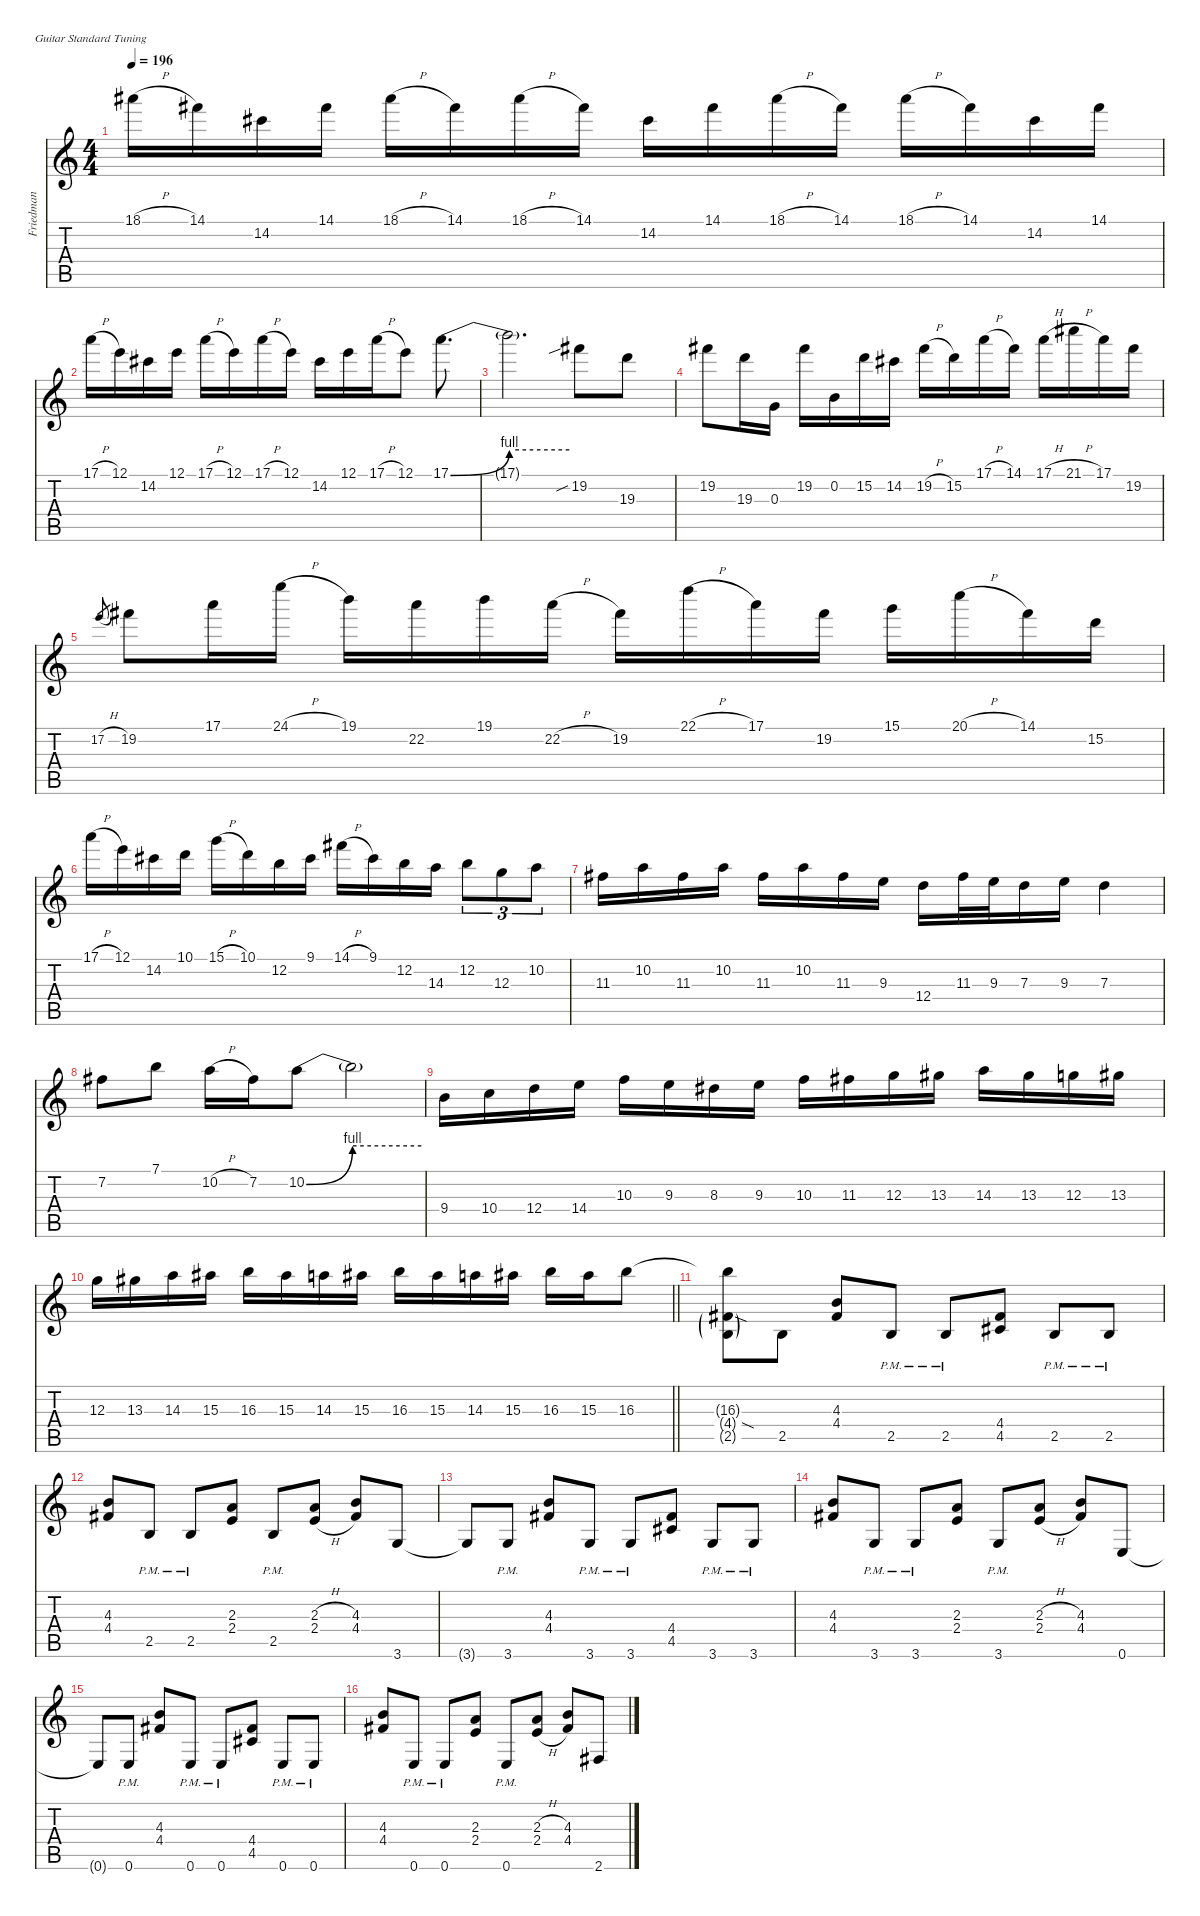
\defaultSystemsLayout 4
\hideDynamics
\bracketExtendMode nobrackets
\firstSystemTrackNameMode fullname
\otherSystemsTrackNameOrientation horizontal
\track ("Friedman" "od.guit.") {mute instrument overdrivenguitar}
\staff {score tabs}
\tuning (E4 B3 G3 D3 A2 E2)
\ts (4 4)
\tempo 196
\clef g2
\ks c
18.1{h acc #}.16{dy f beam Down} 14.1{acc #}.16{beam Down} 14.2{acc #}.16{beam Down} 14.1{acc #}.16{beam Down} 18.1{h acc #}.16{beam Down} 14.1{acc #}.16{beam Down} 18.1{h acc #}.16{beam Down} 14.1{acc #}.16{beam Down} 14.2{acc #}.16{beam Down} 14.1{acc #}.16{beam Down} 18.1{h acc #}.16{beam Down} 14.1{acc #}.16{beam Down} 18.1{h acc #}.16{beam Down} 14.1{acc #}.16{beam Down} 14.2{acc #}.16{beam Down} 14.1{acc #}.16{beam Down} |
17.1{h}.16{beam Down} 12.1.16{beam Down} 14.2{acc #}.16{beam Down} 12.1.16{beam Down} 17.1{h}.16{beam Down} 12.1.16{beam Down} 17.1{h}.16{beam Down} 12.1.16{beam Down} 14.2{acc #}.16{beam Down} 12.1.16{beam Down} 17.1{h}.16{beam Down} 12.1.8{beam Down} 17.1{be (bend 0 0 60 4)}.8{d beam Down} |
17.1{be (hold 0 4 60 4) t}.2{d beam Down} 19.2{sib acc #}.8{beam Down} 19.3.8{beam Down} |
19.2{acc #}.8{beam Down} 19.3.16{beam Down} 0.3.16{beam Down} 19.2{acc #}.16{beam Down} 0.2.16{beam Down} 15.2.16{beam Down} 14.2{acc #}.16{beam Down} 19.2{h acc #}.16{beam Down} 15.2.16{beam Down} 17.1{h}.16{beam Down} 14.1{acc #}.16{beam Down} 17.1{h}.16{beam Down} 21.1{h acc #}.16{beam Down} 17.1.16{beam Down} 19.2{acc #}.16{beam Down} |
17.2{h}.8{gr dy mf beam Up} 19.2{acc #}.8{dy f beam Down} 17.1.16{beam Down} 24.1{h}.16{beam Down} 19.1.16{beam Down} 22.2.16{beam Down} 19.1.16{beam Down} 22.2{h}.16{beam Down} 19.2{acc #}.16{beam Down} 22.1{h}.16{beam Down} 17.1.16{beam Down} 19.2{acc #}.16{beam Down} 15.1.16{beam Down} 20.1{h}.16{beam Down} 14.1{acc #}.16{beam Down} 15.2.16{beam Down} |
17.1{h}.16{beam Down} 12.1.16{beam Down} 14.2{acc #}.16{beam Down} 10.1.16{beam Down} 15.1{h}.16{beam Down} 10.1.16{beam Down} 12.2.16{beam Down} 9.1{acc #}.16{beam Down} 14.1{h acc #}.16{beam Down} 9.1{acc #}.16{beam Down} 12.2.16{beam Down} 14.3.16{beam Down} 12.2.8{tu (3 2) beam Down} 12.3.8{tu (3 2) beam Down} 10.2.8{tu (3 2) beam Down} |
11.3{acc #}.16{beam Down} 10.2.16{beam Down} 11.3{acc #}.16{beam Down} 10.2.16{beam Down} 11.3{acc #}.16{beam Down} 10.2.16{beam Down} 11.3{acc #}.16{beam Down} 9.3.16{beam Down} 12.4.16{beam Down} 11.3{acc #}.32{beam Down} 9.3.32{beam Down} 7.3.16{beam Down} 9.3.16{beam Down} 7.3.4{beam Down} |
7.2{acc #}.8{beam Down} 7.1.8{beam Down} 10.2{h}.16{beam Down} 7.2{acc #}.16{beam Down} 10.2{be (bend 0 0 60 4)}.8{beam Down} 10.2{be (hold 0 4 60 4) t}.2{beam Down} |
9.4.16{beam Down} 10.4.16{beam Down} 12.4.16{beam Down} 14.4.16{beam Down} 10.3.16{beam Down} 9.3.16{beam Down} 8.3{acc #}.16{beam Down} 9.3.16{beam Down} 10.3.16{beam Down} 11.3{acc #}.16{beam Down} 12.3.16{beam Down} 13.3{acc #}.16{beam Down} 14.3.16{beam Down} 13.3{acc #}.16{beam Down} 12.3.16{beam Down} 13.3{acc #}.16{beam Down} |
\barLineRight lightlight
12.3.16{beam Down} 13.3{acc #}.16{beam Down} 14.3.16{beam Down} 15.3{acc #}.16{beam Down} 16.3.16{beam Down} 15.3{acc #}.16{beam Down} 14.3.16{beam Down} 15.3{acc #}.16{beam Down} 16.3.16{beam Down} 15.3{acc #}.16{beam Down} 14.3.16{beam Down} 15.3{acc #}.16{beam Down} 16.3.16{beam Down} 15.3{acc #}.16{beam Down} 16.3.8{beam Down} |
(16.3{t} 4.4{sod g acc #} 2.5{g}).8{beam Down} 2.5.8{beam Down} (4.3 4.4{acc #}).8{beam Up} 2.5{pm}.8{beam Up} 2.5{pm}.8{beam Up} (4.4{acc #} 4.5{acc #}).8{beam Up} 2.5{pm}.8{beam Up} 2.5{pm}.8{beam Up} |
(4.3 4.4{acc #}).8{beam Up} 2.5{pm}.8{beam Up} 2.5{pm}.8{beam Up} (2.3 2.4).8{beam Up} 2.5{pm}.8{beam Up} (2.3{h} 2.4{h}).8{beam Up} (4.3 4.4{acc #}).8{beam Up} 3.6.8{beam Up} |
3.6{t}.8{beam Up} 3.6{pm}.8{beam Up} (4.3 4.4{acc #}).8{beam Up} 3.6{pm}.8{beam Up} 3.6{pm}.8{beam Up} (4.4{acc #} 4.5{acc #}).8{beam Up} 3.6{pm}.8{beam Up} 3.6{pm}.8{beam Up} |
(4.3 4.4{acc #}).8{beam Up} 3.6{pm}.8{beam Up} 3.6{pm}.8{beam Up} (2.3 2.4).8{beam Up} 3.6{pm}.8{beam Up} (2.3{h} 2.4{h}).8{beam Up} (4.3 4.4{acc #}).8{beam Up} 0.6.8{beam Up} |
0.6{t}.8{beam Up} 0.6{pm}.8{beam Up} (4.3 4.4{acc #}).8{beam Up} 0.6{pm}.8{beam Up} 0.6{pm}.8{beam Up} (4.4{acc #} 4.5{acc #}).8{beam Up} 0.6{pm}.8{beam Up} 0.6{pm}.8{beam Up} |
(4.3 4.4{acc #}).8{beam Up} 0.6{pm}.8{beam Up} 0.6{pm}.8{beam Up} (2.3 2.4).8{beam Up} 0.6{pm}.8{beam Up} (2.3{h} 2.4{h}).8{beam Up} (4.3 4.4{acc #}).8{beam Up} 2.6{acc #}.8{beam Up}
